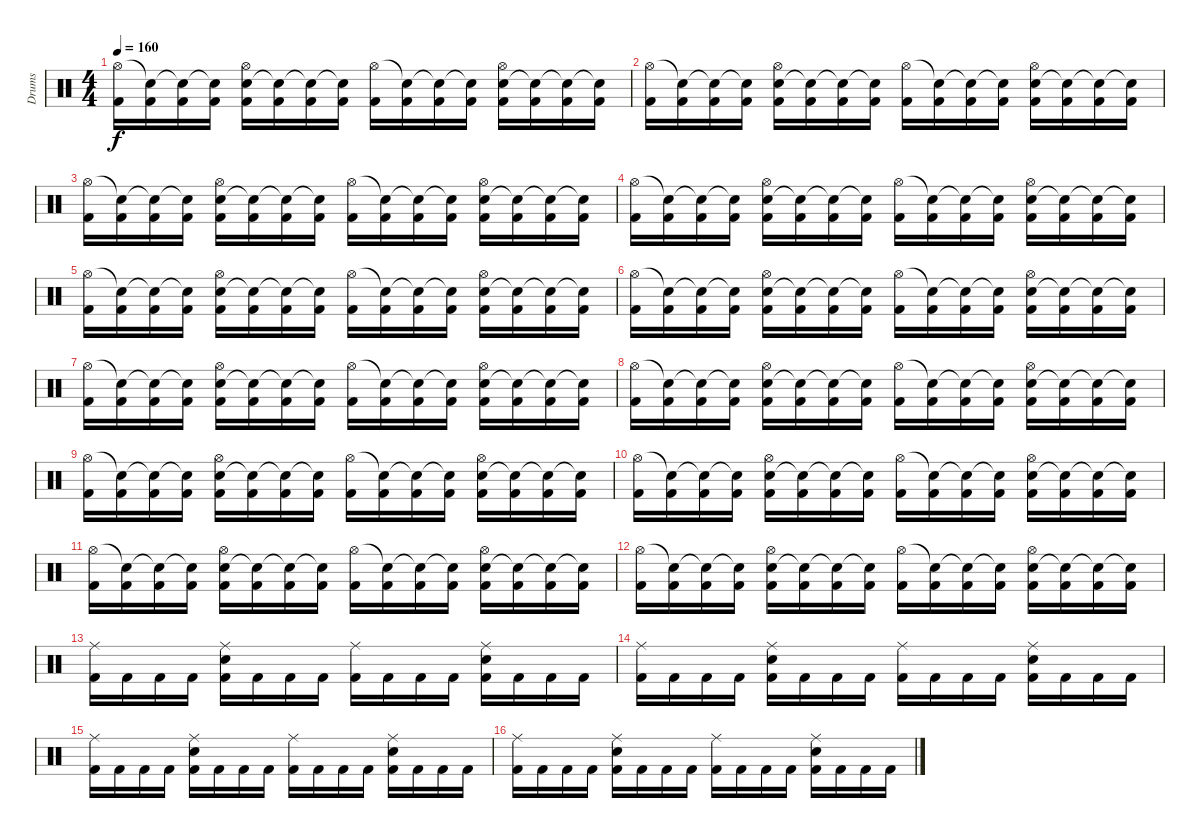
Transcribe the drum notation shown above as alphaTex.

\track ("Drums" "Drums") {instrument percussion}
\staff {score}
\articulation defaults
\ts (4 4)
\tempo 160
\clef neutral
\ks c
("Hi-Hat (open)" "Kick (hit) 2").16{dy f} ("Snare (hit)"{t} "Kick (hit) 2").16 ("Snare (hit)"{t} "Kick (hit) 2").16 ("Snare (hit)"{t} "Kick (hit) 2").16 ("Electric Snare (hit)" "Hi-Hat (open)" "Kick (hit) 2").16 ("Snare (hit)"{t} "Kick (hit) 2").16 ("Snare (hit)"{t} "Kick (hit) 2").16 ("Snare (hit)"{t} "Kick (hit) 2").16 ("Hi-Hat (open)" "Kick (hit) 2").16 ("Snare (hit)"{t} "Kick (hit) 2").16 ("Snare (hit)"{t} "Kick (hit) 2").16 ("Snare (hit)"{t} "Kick (hit) 2").16 ("Electric Snare (hit)" "Hi-Hat (open)" "Kick (hit) 2").16 ("Snare (hit)"{t} "Kick (hit) 2").16 ("Snare (hit)"{t} "Kick (hit) 2").16 ("Snare (hit)"{t} "Kick (hit) 2").16 |
("Hi-Hat (open)" "Kick (hit) 2").16 ("Snare (hit)"{t} "Kick (hit) 2").16 ("Snare (hit)"{t} "Kick (hit) 2").16 ("Snare (hit)"{t} "Kick (hit) 2").16 ("Electric Snare (hit)" "Hi-Hat (open)" "Kick (hit) 2").16 ("Snare (hit)"{t} "Kick (hit) 2").16 ("Snare (hit)"{t} "Kick (hit) 2").16 ("Snare (hit)"{t} "Kick (hit) 2").16 ("Hi-Hat (open)" "Kick (hit) 2").16 ("Snare (hit)"{t} "Kick (hit) 2").16 ("Snare (hit)"{t} "Kick (hit) 2").16 ("Snare (hit)"{t} "Kick (hit) 2").16 ("Electric Snare (hit)" "Hi-Hat (open)" "Kick (hit) 2").16 ("Snare (hit)"{t} "Kick (hit) 2").16 ("Snare (hit)"{t} "Kick (hit) 2").16 ("Snare (hit)"{t} "Kick (hit) 2").16 |
("Hi-Hat (open)" "Kick (hit) 2").16 ("Snare (hit)"{t} "Kick (hit) 2").16 ("Snare (hit)"{t} "Kick (hit) 2").16 ("Snare (hit)"{t} "Kick (hit) 2").16 ("Electric Snare (hit)" "Hi-Hat (open)" "Kick (hit) 2").16 ("Snare (hit)"{t} "Kick (hit) 2").16 ("Snare (hit)"{t} "Kick (hit) 2").16 ("Snare (hit)"{t} "Kick (hit) 2").16 ("Hi-Hat (open)" "Kick (hit) 2").16 ("Snare (hit)"{t} "Kick (hit) 2").16 ("Snare (hit)"{t} "Kick (hit) 2").16 ("Snare (hit)"{t} "Kick (hit) 2").16 ("Electric Snare (hit)" "Hi-Hat (open)" "Kick (hit) 2").16 ("Snare (hit)"{t} "Kick (hit) 2").16 ("Snare (hit)"{t} "Kick (hit) 2").16 ("Snare (hit)"{t} "Kick (hit) 2").16 |
("Hi-Hat (open)" "Kick (hit) 2").16 ("Snare (hit)"{t} "Kick (hit) 2").16 ("Snare (hit)"{t} "Kick (hit) 2").16 ("Snare (hit)"{t} "Kick (hit) 2").16 ("Electric Snare (hit)" "Hi-Hat (open)" "Kick (hit) 2").16 ("Snare (hit)"{t} "Kick (hit) 2").16 ("Snare (hit)"{t} "Kick (hit) 2").16 ("Snare (hit)"{t} "Kick (hit) 2").16 ("Hi-Hat (open)" "Kick (hit) 2").16 ("Snare (hit)"{t} "Kick (hit) 2").16 ("Snare (hit)"{t} "Kick (hit) 2").16 ("Snare (hit)"{t} "Kick (hit) 2").16 ("Electric Snare (hit)" "Hi-Hat (open)" "Kick (hit) 2").16 ("Snare (hit)"{t} "Kick (hit) 2").16 ("Snare (hit)"{t} "Kick (hit) 2").16 ("Snare (hit)"{t} "Kick (hit) 2").16 |
("Hi-Hat (open)" "Kick (hit) 2").16 ("Snare (hit)"{t} "Kick (hit) 2").16 ("Snare (hit)"{t} "Kick (hit) 2").16 ("Snare (hit)"{t} "Kick (hit) 2").16 ("Electric Snare (hit)" "Hi-Hat (open)" "Kick (hit) 2").16 ("Snare (hit)"{t} "Kick (hit) 2").16 ("Snare (hit)"{t} "Kick (hit) 2").16 ("Snare (hit)"{t} "Kick (hit) 2").16 ("Hi-Hat (open)" "Kick (hit) 2").16 ("Snare (hit)"{t} "Kick (hit) 2").16 ("Snare (hit)"{t} "Kick (hit) 2").16 ("Snare (hit)"{t} "Kick (hit) 2").16 ("Electric Snare (hit)" "Hi-Hat (open)" "Kick (hit) 2").16 ("Snare (hit)"{t} "Kick (hit) 2").16 ("Snare (hit)"{t} "Kick (hit) 2").16 ("Snare (hit)"{t} "Kick (hit) 2").16 |
("Hi-Hat (open)" "Kick (hit) 2").16 ("Snare (hit)"{t} "Kick (hit) 2").16 ("Snare (hit)"{t} "Kick (hit) 2").16 ("Snare (hit)"{t} "Kick (hit) 2").16 ("Electric Snare (hit)" "Hi-Hat (open)" "Kick (hit) 2").16 ("Snare (hit)"{t} "Kick (hit) 2").16 ("Snare (hit)"{t} "Kick (hit) 2").16 ("Snare (hit)"{t} "Kick (hit) 2").16 ("Hi-Hat (open)" "Kick (hit) 2").16 ("Snare (hit)"{t} "Kick (hit) 2").16 ("Snare (hit)"{t} "Kick (hit) 2").16 ("Snare (hit)"{t} "Kick (hit) 2").16 ("Electric Snare (hit)" "Hi-Hat (open)" "Kick (hit) 2").16 ("Snare (hit)"{t} "Kick (hit) 2").16 ("Snare (hit)"{t} "Kick (hit) 2").16 ("Snare (hit)"{t} "Kick (hit) 2").16 |
("Hi-Hat (open)" "Kick (hit) 2").16 ("Snare (hit)"{t} "Kick (hit) 2").16 ("Snare (hit)"{t} "Kick (hit) 2").16 ("Snare (hit)"{t} "Kick (hit) 2").16 ("Electric Snare (hit)" "Hi-Hat (open)" "Kick (hit) 2").16 ("Snare (hit)"{t} "Kick (hit) 2").16 ("Snare (hit)"{t} "Kick (hit) 2").16 ("Snare (hit)"{t} "Kick (hit) 2").16 ("Hi-Hat (open)" "Kick (hit) 2").16 ("Snare (hit)"{t} "Kick (hit) 2").16 ("Snare (hit)"{t} "Kick (hit) 2").16 ("Snare (hit)"{t} "Kick (hit) 2").16 ("Electric Snare (hit)" "Hi-Hat (open)" "Kick (hit) 2").16 ("Snare (hit)"{t} "Kick (hit) 2").16 ("Snare (hit)"{t} "Kick (hit) 2").16 ("Snare (hit)"{t} "Kick (hit) 2").16 |
("Hi-Hat (open)" "Kick (hit) 2").16 ("Snare (hit)"{t} "Kick (hit) 2").16 ("Snare (hit)"{t} "Kick (hit) 2").16 ("Snare (hit)"{t} "Kick (hit) 2").16 ("Electric Snare (hit)" "Hi-Hat (open)" "Kick (hit) 2").16 ("Snare (hit)"{t} "Kick (hit) 2").16 ("Snare (hit)"{t} "Kick (hit) 2").16 ("Snare (hit)"{t} "Kick (hit) 2").16 ("Hi-Hat (open)" "Kick (hit) 2").16 ("Snare (hit)"{t} "Kick (hit) 2").16 ("Snare (hit)"{t} "Kick (hit) 2").16 ("Snare (hit)"{t} "Kick (hit) 2").16 ("Electric Snare (hit)" "Hi-Hat (open)" "Kick (hit) 2").16 ("Snare (hit)"{t} "Kick (hit) 2").16 ("Snare (hit)"{t} "Kick (hit) 2").16 ("Snare (hit)"{t} "Kick (hit) 2").16 |
("Hi-Hat (open)" "Kick (hit) 2").16 ("Snare (hit)"{t} "Kick (hit) 2").16 ("Snare (hit)"{t} "Kick (hit) 2").16 ("Snare (hit)"{t} "Kick (hit) 2").16 ("Electric Snare (hit)" "Hi-Hat (open)" "Kick (hit) 2").16 ("Snare (hit)"{t} "Kick (hit) 2").16 ("Snare (hit)"{t} "Kick (hit) 2").16 ("Snare (hit)"{t} "Kick (hit) 2").16 ("Hi-Hat (open)" "Kick (hit) 2").16 ("Snare (hit)"{t} "Kick (hit) 2").16 ("Snare (hit)"{t} "Kick (hit) 2").16 ("Snare (hit)"{t} "Kick (hit) 2").16 ("Electric Snare (hit)" "Hi-Hat (open)" "Kick (hit) 2").16 ("Snare (hit)"{t} "Kick (hit) 2").16 ("Snare (hit)"{t} "Kick (hit) 2").16 ("Snare (hit)"{t} "Kick (hit) 2").16 |
("Hi-Hat (open)" "Kick (hit) 2").16 ("Snare (hit)"{t} "Kick (hit) 2").16 ("Snare (hit)"{t} "Kick (hit) 2").16 ("Snare (hit)"{t} "Kick (hit) 2").16 ("Electric Snare (hit)" "Hi-Hat (open)" "Kick (hit) 2").16 ("Snare (hit)"{t} "Kick (hit) 2").16 ("Snare (hit)"{t} "Kick (hit) 2").16 ("Snare (hit)"{t} "Kick (hit) 2").16 ("Hi-Hat (open)" "Kick (hit) 2").16 ("Snare (hit)"{t} "Kick (hit) 2").16 ("Snare (hit)"{t} "Kick (hit) 2").16 ("Snare (hit)"{t} "Kick (hit) 2").16 ("Electric Snare (hit)" "Hi-Hat (open)" "Kick (hit) 2").16 ("Snare (hit)"{t} "Kick (hit) 2").16 ("Snare (hit)"{t} "Kick (hit) 2").16 ("Snare (hit)"{t} "Kick (hit) 2").16 |
("Hi-Hat (open)" "Kick (hit) 2").16 ("Snare (hit)"{t} "Kick (hit) 2").16 ("Snare (hit)"{t} "Kick (hit) 2").16 ("Snare (hit)"{t} "Kick (hit) 2").16 ("Electric Snare (hit)" "Hi-Hat (open)" "Kick (hit) 2").16 ("Snare (hit)"{t} "Kick (hit) 2").16 ("Snare (hit)"{t} "Kick (hit) 2").16 ("Snare (hit)"{t} "Kick (hit) 2").16 ("Hi-Hat (open)" "Kick (hit) 2").16 ("Snare (hit)"{t} "Kick (hit) 2").16 ("Snare (hit)"{t} "Kick (hit) 2").16 ("Snare (hit)"{t} "Kick (hit) 2").16 ("Electric Snare (hit)" "Hi-Hat (open)" "Kick (hit) 2").16 ("Snare (hit)"{t} "Kick (hit) 2").16 ("Snare (hit)"{t} "Kick (hit) 2").16 ("Snare (hit)"{t} "Kick (hit) 2").16 |
("Hi-Hat (open)" "Kick (hit) 2").16 ("Snare (hit)"{t} "Kick (hit) 2").16 ("Snare (hit)"{t} "Kick (hit) 2").16 ("Snare (hit)"{t} "Kick (hit) 2").16 ("Electric Snare (hit)" "Hi-Hat (open)" "Kick (hit) 2").16 ("Snare (hit)"{t} "Kick (hit) 2").16 ("Snare (hit)"{t} "Kick (hit) 2").16 ("Snare (hit)"{t} "Kick (hit) 2").16 ("Hi-Hat (open)" "Kick (hit) 2").16 ("Snare (hit)"{t} "Kick (hit) 2").16 ("Snare (hit)"{t} "Kick (hit) 2").16 ("Snare (hit)"{t} "Kick (hit) 2").16 ("Electric Snare (hit)" "Hi-Hat (open)" "Kick (hit) 2").16 ("Snare (hit)"{t} "Kick (hit) 2").16 ("Snare (hit)"{t} "Kick (hit) 2").16 ("Snare (hit)"{t} "Kick (hit) 2").16 |
("Ride (middle)" "Kick (hit) 2").16 "Kick (hit) 2".16 "Kick (hit) 2".16 "Kick (hit) 2".16 ("Electric Snare (hit)" "Ride (middle)" "Kick (hit) 2").16 "Kick (hit) 2".16 "Kick (hit) 2".16 "Kick (hit) 2".16 ("Ride (middle)" "Kick (hit) 2").16 "Kick (hit) 2".16 "Kick (hit) 2".16 "Kick (hit) 2".16 ("Electric Snare (hit)" "Ride (middle)" "Kick (hit) 2").16 "Kick (hit) 2".16 "Kick (hit) 2".16 "Kick (hit) 2".16 |
("Ride (middle)" "Kick (hit) 2").16 "Kick (hit) 2".16 "Kick (hit) 2".16 "Kick (hit) 2".16 ("Electric Snare (hit)" "Ride (middle)" "Kick (hit) 2").16 "Kick (hit) 2".16 "Kick (hit) 2".16 "Kick (hit) 2".16 ("Ride (middle)" "Kick (hit) 2").16 "Kick (hit) 2".16 "Kick (hit) 2".16 "Kick (hit) 2".16 ("Electric Snare (hit)" "Ride (middle)" "Kick (hit) 2").16 "Kick (hit) 2".16 "Kick (hit) 2".16 "Kick (hit) 2".16 |
("Ride (middle)" "Kick (hit) 2").16 "Kick (hit) 2".16 "Kick (hit) 2".16 "Kick (hit) 2".16 ("Electric Snare (hit)" "Ride (middle)" "Kick (hit) 2").16 "Kick (hit) 2".16 "Kick (hit) 2".16 "Kick (hit) 2".16 ("Ride (middle)" "Kick (hit) 2").16 "Kick (hit) 2".16 "Kick (hit) 2".16 "Kick (hit) 2".16 ("Electric Snare (hit)" "Ride (middle)" "Kick (hit) 2").16 "Kick (hit) 2".16 "Kick (hit) 2".16 "Kick (hit) 2".16 |
("Ride (middle)" "Kick (hit) 2").16 "Kick (hit) 2".16 "Kick (hit) 2".16 "Kick (hit) 2".16 ("Electric Snare (hit)" "Ride (middle)" "Kick (hit) 2").16 "Kick (hit) 2".16 "Kick (hit) 2".16 "Kick (hit) 2".16 ("Ride (middle)" "Kick (hit) 2").16 "Kick (hit) 2".16 "Kick (hit) 2".16 "Kick (hit) 2".16 ("Electric Snare (hit)" "Ride (middle)" "Kick (hit) 2").16 "Kick (hit) 2".16 "Kick (hit) 2".16 "Kick (hit) 2".16
